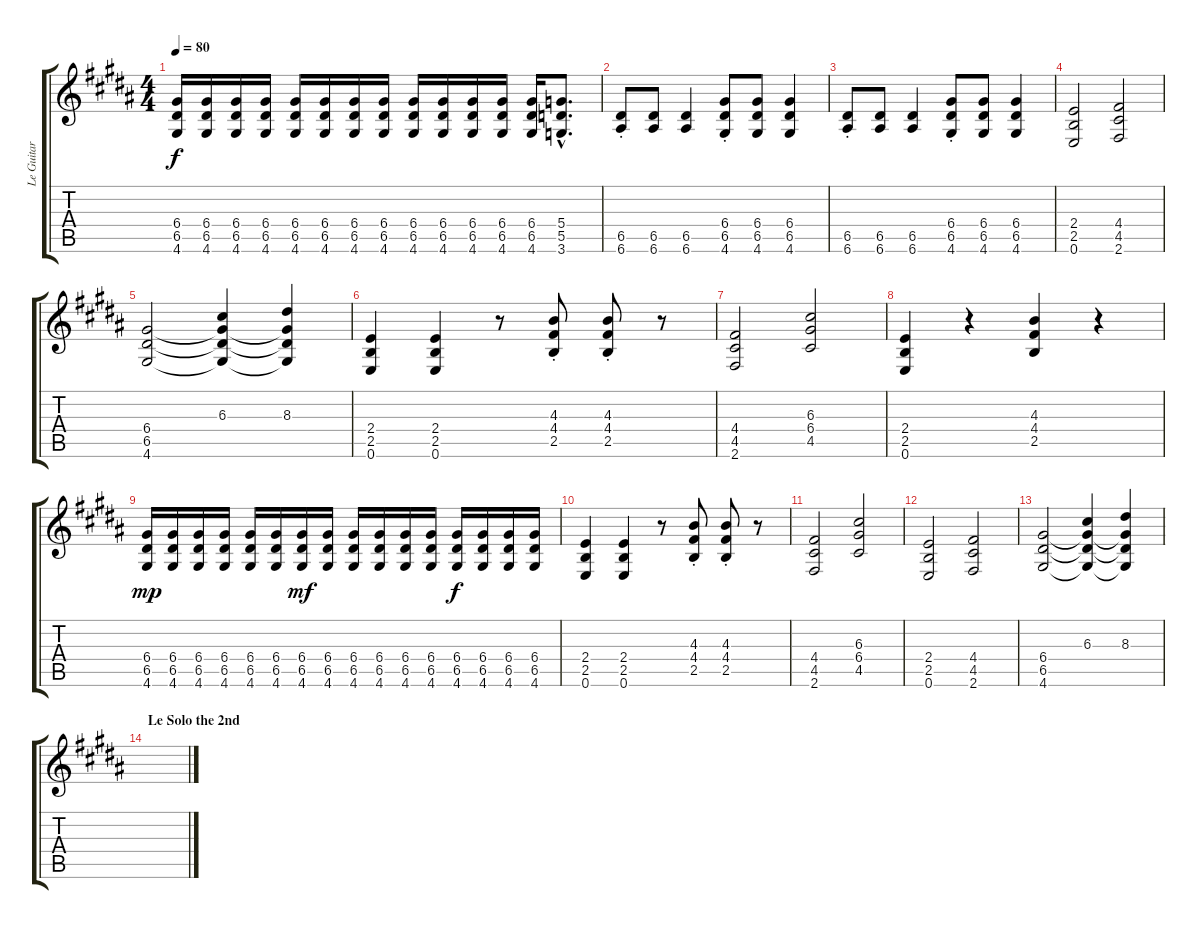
\track ("Le Guitar" "Le Guitar") {instrument distortionguitar}
\staff {score tabs}
\tuning (E4 B3 G3 D3 A2 E2) {hide}
\ts (4 4)
\tempo 80
\clef g2
\ks b
(6.4 6.5 4.6).16{dy f} (6.4 6.5 4.6).16 (6.4 6.5 4.6).16 (6.4 6.5 4.6).16 (6.4 6.5 4.6).16 (6.4 6.5 4.6).16 (6.4 6.5 4.6).16 (6.4 6.5 4.6).16 (6.4 6.5 4.6).16 (6.4 6.5 4.6).16 (6.4 6.5 4.6).16 (6.4 6.5 4.6).16 (6.4 6.5 4.6).16 (5.4{hac} 5.5{hac} 3.6{hac}).8{d} |
(6.5{st} 6.6{st}).8 (6.5 6.6).8 (6.5 6.6).4 (6.4{st} 6.5{st} 4.6{st}).8 (6.4 6.5 4.6).8 (6.4 6.5 4.6).4 |
(6.5{st} 6.6{st}).8 (6.5 6.6).8 (6.5 6.6).4 (6.4{st} 6.5{st} 4.6{st}).8 (6.4 6.5 4.6).8 (6.4 6.5 4.6).4 |
(2.4 2.5 0.6).2 (4.4 4.5 2.6).2 |
(6.4 6.5 4.6).2 (6.3 6.4{t} 6.5{t} 4.6{t}).4 (8.3 6.4{t} 6.5{t} 4.6{t}).4 |
(2.4 2.5 0.6).4 (2.4 2.5 0.6).4 r.8 (4.3{st} 4.4{st} 2.5{st}).8 (4.3{st} 4.4{st} 2.5{st}).8 r.8 |
(4.4 4.5 2.6).2 (6.3 6.4 4.5).2 |
(2.4 2.5 0.6).4 r.4 (4.3 4.4 2.5).4 r.4 |
(6.4 6.5 4.6).16{dy mp} (6.4 6.5 4.6).16 (6.4 6.5 4.6).16 (6.4 6.5 4.6).16 (6.4 6.5 4.6).16 (6.4 6.5 4.6).16 (6.4 6.5 4.6).16{dy mf} (6.4 6.5 4.6).16 (6.4 6.5 4.6).16 (6.4 6.5 4.6).16 (6.4 6.5 4.6).16 (6.4 6.5 4.6).16 (6.4 6.5 4.6).16{dy f} (6.4 6.5 4.6).16 (6.4 6.5 4.6).16 (6.4 6.5 4.6).16 |
(2.4 2.5 0.6).4 (2.4 2.5 0.6).4 r.8 (4.3{st} 4.4{st} 2.5{st}).8 (4.3{st} 4.4{st} 2.5{st}).8 r.8 |
(4.4 4.5 2.6).2 (6.3 6.4 4.5).2 |
(2.4 2.5 0.6).2 (4.4 4.5 2.6).2 |
(6.4 6.5 4.6).2 (6.3 6.4{t} 6.5{t} 4.6{t}).4 (8.3 6.4{t} 6.5{t} 4.6{t}).4 |
\section ("" "Le Solo the 2nd")
